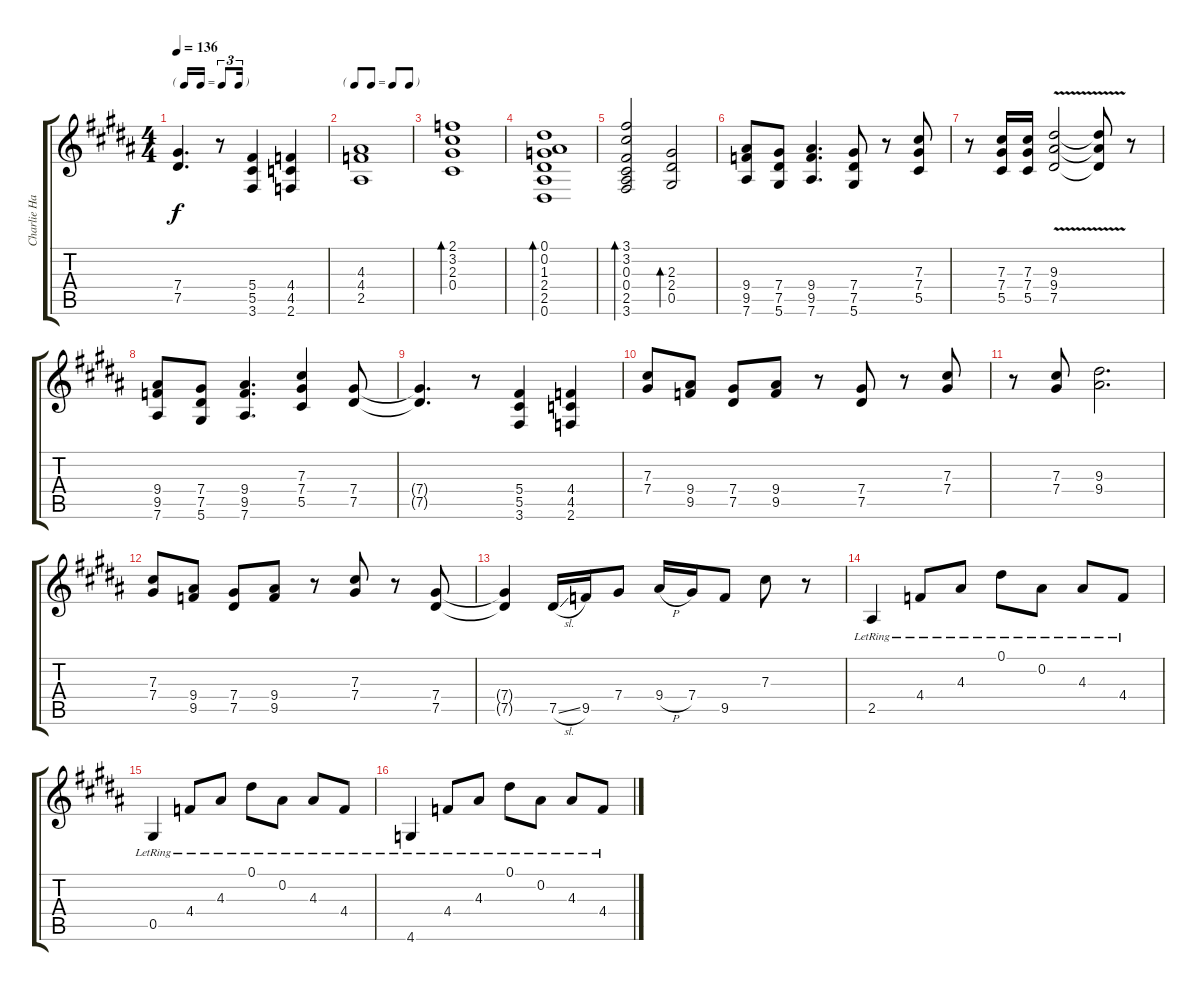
\track ("Charlie Hargrett Guitar" "Charlie Ha") {instrument overdrivenguitar}
\staff {score tabs}
\tuning (Eb4 Bb3 Gb3 Db3 Ab2 Eb2) {hide}
\ts (4 4)
\tf triplet16th
\tempo 136
\clef g2
\ks b
(7.4{t} 7.5{t}).4{d dy f} r.8 (5.4 5.5 3.6).4 (4.4 4.5 2.6).4 |
\tf none
(4.3 4.4 2.5).1 |
(2.1 3.2 2.3 0.4).1{bd 120} |
(0.1 0.2 1.3 2.4 2.5 0.6).1{bd 120} |
(3.1 3.2 0.3 0.4 2.5 3.6).2{bd 120} (2.3 2.4 0.5).2{bd 120} |
(9.4 9.5 7.6).8 (7.4 7.5 5.6).8 (9.4 9.5 7.6).4{d} (7.4 7.5 5.6).8 r.8 (7.3 7.4 5.5).8 |
r.8 (7.3 7.4 5.5).16 (7.3 7.4 5.5).16 (9.3{v} 9.4 7.5).2 (9.3{t} 9.4{t} 7.5{t}).8 r.8 |
(9.4 9.5 7.6).8 (7.4 7.5 5.6).8 (9.4 9.5 7.6).4{d} (7.3 7.4 5.5).4 (7.4 7.5).8 |
(7.4{t} 7.5{t}).4{d} r.8 (5.4 5.5 3.6).4 (4.4 4.5 2.6).4 |
(7.3 7.4).8{volume 11 balance 0} (9.4 9.5).8 (7.4 7.5).8 (9.4 9.5).8 r.8 (7.4 7.5).8 r.8 (7.3 7.4).8 |
r.8 (7.3 7.4).8 (9.3 9.4).2{d} |
(7.3 7.4).8 (9.4 9.5).8 (7.4 7.5).8 (9.4 9.5).8 r.8 (7.3 7.4).8 r.8 (7.4 7.5).8 |
(7.4{t} 7.5{t}).4 7.5{sl}.16 9.5.16 7.4.8 9.4{h}.16 7.4.16 9.5.8 7.3.8 r.8 |
2.5{lr}.4{instrument electricguitarclean} 4.4{lr}.8 4.3{lr}.8 0.1{lr}.8 0.2{lr}.8 4.3{lr}.8 4.4{lr}.8 |
0.5{lr}.4 4.4{lr}.8 4.3{lr}.8 0.1{lr}.8 0.2{lr}.8 4.3{lr}.8 4.4{lr}.8 |
4.6{lr}.4 4.4{lr}.8 4.3{lr}.8 0.1{lr}.8 0.2{lr}.8 4.3{lr}.8 4.4{lr}.8
